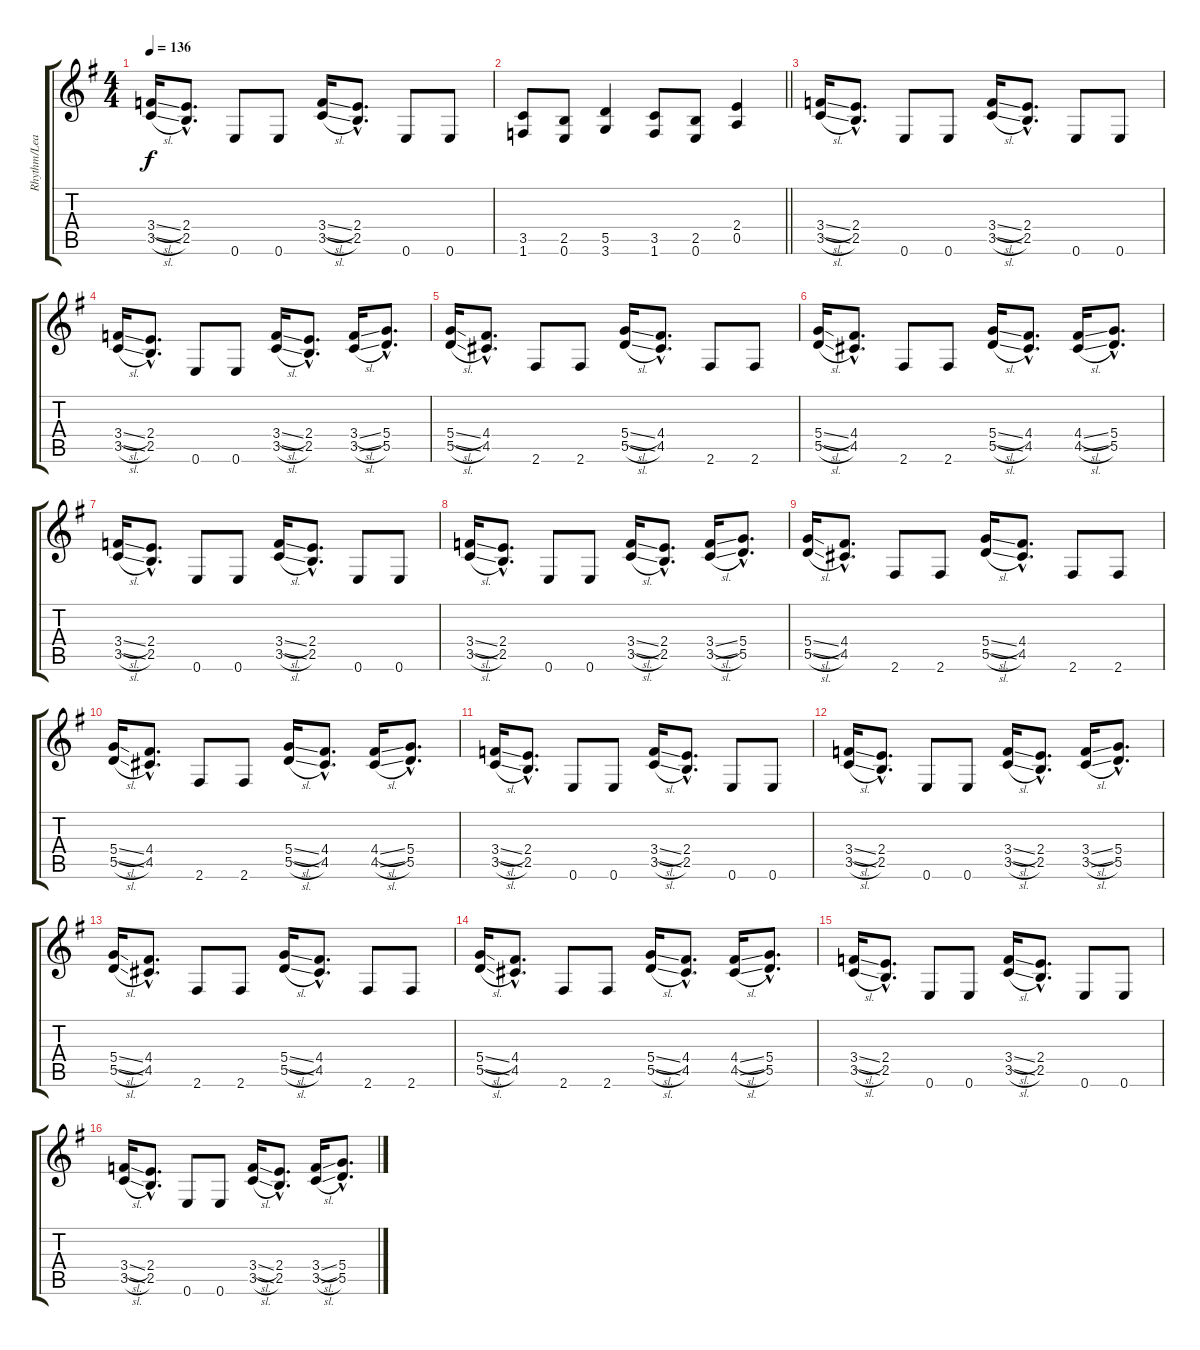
\track ("Rhythm/Lead" "Rhythm/Lea") {instrument overdrivenguitar}
\staff {score tabs}
\tuning (E4 B3 G3 D3 A2 E2) {hide}
\ts (4 4)
\tempo 136
\clef g2
\ks eminor
(3.4{sl} 3.5{sl}).16{dy f} (2.4{hac} 2.5{hac}).8{d} 0.6.8 0.6.8 (3.4{sl} 3.5{sl}).16 (2.4{hac} 2.5{hac}).8{d} 0.6.8 0.6.8 |
\barLineRight lightlight
(3.5 1.6).8 (2.5 0.6).8 (5.5 3.6).4 (3.5 1.6).8 (2.5 0.6).8 (2.4 0.5).4 |
(3.4{sl} 3.5{sl}).16 (2.4{hac} 2.5{hac}).8{d} 0.6.8 0.6.8 (3.4{sl} 3.5{sl}).16 (2.4{hac} 2.5{hac}).8{d} 0.6.8 0.6.8 |
(3.4{sl} 3.5{sl}).16 (2.4{hac} 2.5{hac}).8{d} 0.6.8 0.6.8 (3.4{sl} 3.5{sl}).16 (2.4{hac} 2.5{hac}).8{d} (3.4{sl} 3.5{sl}).16 (5.4{hac} 5.5{hac}).8{d} |
(5.4{sl} 5.5{sl}).16 (4.4{hac} 4.5{hac}).8{d} 2.6.8 2.6.8 (5.4{sl} 5.5{sl}).16 (4.4{hac} 4.5{hac}).8{d} 2.6.8 2.6.8 |
(5.4{sl} 5.5{sl}).16 (4.4{hac} 4.5{hac}).8{d} 2.6.8 2.6.8 (5.4{sl} 5.5{sl}).16 (4.4{hac} 4.5{hac}).8{d} (4.4{sl} 4.5{sl}).16 (5.4{hac} 5.5{hac}).8{d} |
(3.4{sl} 3.5{sl}).16 (2.4{hac} 2.5{hac}).8{d} 0.6.8 0.6.8 (3.4{sl} 3.5{sl}).16 (2.4{hac} 2.5{hac}).8{d} 0.6.8 0.6.8 |
(3.4{sl} 3.5{sl}).16 (2.4{hac} 2.5{hac}).8{d} 0.6.8 0.6.8 (3.4{sl} 3.5{sl}).16 (2.4{hac} 2.5{hac}).8{d} (3.4{sl} 3.5{sl}).16 (5.4{hac} 5.5{hac}).8{d} |
(5.4{sl} 5.5{sl}).16 (4.4{hac} 4.5{hac}).8{d} 2.6.8 2.6.8 (5.4{sl} 5.5{sl}).16 (4.4{hac} 4.5{hac}).8{d} 2.6.8 2.6.8 |
(5.4{sl} 5.5{sl}).16 (4.4{hac} 4.5{hac}).8{d} 2.6.8 2.6.8 (5.4{sl} 5.5{sl}).16 (4.4{hac} 4.5{hac}).8{d} (4.4{sl} 4.5{sl}).16 (5.4{hac} 5.5{hac}).8{d} |
(3.4{sl} 3.5{sl}).16 (2.4{hac} 2.5{hac}).8{d} 0.6.8 0.6.8 (3.4{sl} 3.5{sl}).16 (2.4{hac} 2.5{hac}).8{d} 0.6.8 0.6.8 |
(3.4{sl} 3.5{sl}).16 (2.4{hac} 2.5{hac}).8{d} 0.6.8 0.6.8 (3.4{sl} 3.5{sl}).16 (2.4{hac} 2.5{hac}).8{d} (3.4{sl} 3.5{sl}).16 (5.4{hac} 5.5{hac}).8{d} |
(5.4{sl} 5.5{sl}).16 (4.4{hac} 4.5{hac}).8{d} 2.6.8 2.6.8 (5.4{sl} 5.5{sl}).16 (4.4{hac} 4.5{hac}).8{d} 2.6.8 2.6.8 |
(5.4{sl} 5.5{sl}).16 (4.4{hac} 4.5{hac}).8{d} 2.6.8 2.6.8 (5.4{sl} 5.5{sl}).16 (4.4{hac} 4.5{hac}).8{d} (4.4{sl} 4.5{sl}).16 (5.4{hac} 5.5{hac}).8{d} |
(3.4{sl} 3.5{sl}).16 (2.4{hac} 2.5{hac}).8{d} 0.6.8 0.6.8 (3.4{sl} 3.5{sl}).16 (2.4{hac} 2.5{hac}).8{d} 0.6.8 0.6.8 |
(3.4{sl} 3.5{sl}).16 (2.4{hac} 2.5{hac}).8{d} 0.6.8 0.6.8 (3.4{sl} 3.5{sl}).16 (2.4{hac} 2.5{hac}).8{d} (3.4{sl} 3.5{sl}).16 (5.4{hac} 5.5{hac}).8{d}
